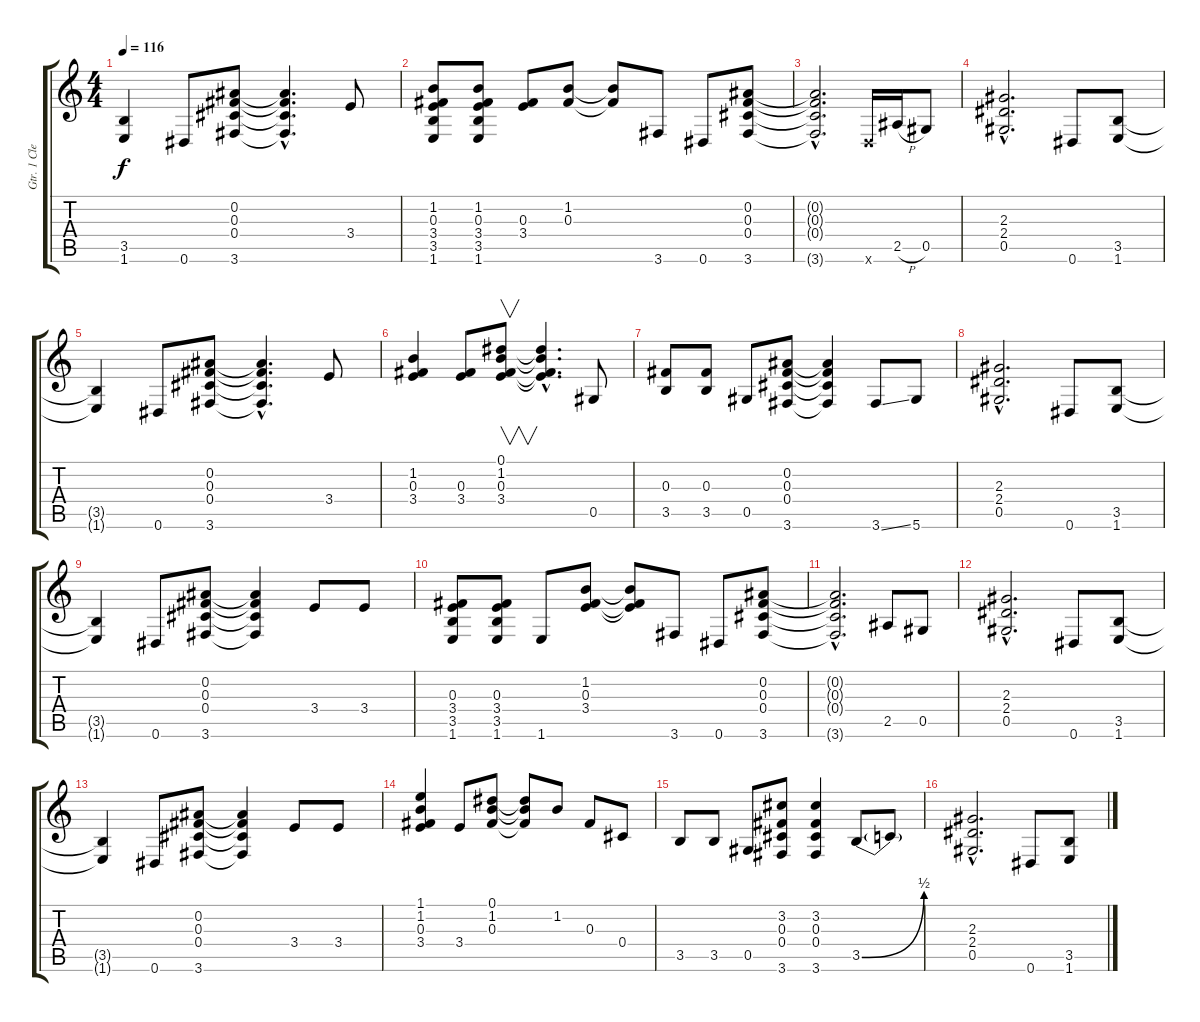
\track ("Gtr. 1 Clean pt. 2" "Gtr. 1 Cle") {instrument acousticguitarsteel}
\staff {score tabs}
\tuning (Eb4 Bb3 Gb3 Db3 Ab2 Eb2) {hide}
\ts (4 4)
\tempo 116
\clef g2
\ks c
(3.5{t} 1.6{t}).4{dy f} 0.6.8 (0.2 0.3 0.4 3.6).8 (0.2{hac t} 0.3{hac t} 0.4{hac t} 3.6{hac t}).4{d} 3.4.8 |
(1.2 0.3 3.4 3.5 1.6).8 (1.2 0.3 3.4 3.5 1.6).8 (0.3 3.4).8 (1.2 0.3).8 (1.2{t} 0.3{t}).8 3.6.8 0.6.8 (0.2 0.3 0.4 3.6).8 |
(0.2{hac t} 0.3{hac t} 0.4{hac t} 3.6{hac t}).2{d} -1.6{x}.16 2.5{h}.16 0.5.8 |
(2.3{hac} 2.4{hac} 0.5{hac}).2{d} 0.6.8 (3.5 1.6).8 |
(3.5{t} 1.6{t}).4 0.6.8 (0.2 0.3 0.4 3.6).8 (0.2{hac t} 0.3{hac t} 0.4{hac t} 3.6{hac t}).4{d} 3.4.8 |
(1.2 0.3 3.4).4 (0.3 3.4).8 (0.1 1.2 0.3 3.4).8{v} (0.1{hac t} 1.2{hac t} 0.3{hac t} 3.4{hac t}).4{d} 0.5.8 |
(0.3 3.5).8 (0.3 3.5).8 0.5.8 (0.2 0.3 0.4 3.6).8 (0.2{t} 0.3{t} 0.4{t} 3.6{t}).4 3.6{ss}.8 5.6.8 |
(2.3{hac} 2.4{hac} 0.5{hac}).2{d} 0.6.8 (3.5 1.6).8 |
(3.5{t} 1.6{t}).4 0.6.8 (0.2 0.3 0.4 3.6).8 (0.2{t} 0.3{t} 0.4{t} 3.6{t}).4 3.4.8 3.4.8 |
(0.3 3.4 3.5 1.6).8 (0.3 3.4 3.5 1.6).8 1.6.8 (1.2 0.3 3.4).8 (1.2{t} 0.3{t} 3.4{t}).8 3.6.8 0.6.8 (0.2 0.3 0.4 3.6).8 |
(0.2{hac t} 0.3{hac t} 0.4{hac t} 3.6{hac t}).2{d} 2.5.8 0.5.8 |
(2.3{hac} 2.4{hac} 0.5{hac}).2{d} 0.6.8 (3.5 1.6).8 |
(3.5{t} 1.6{t}).4 0.6.8 (0.2 0.3 0.4 3.6).8 (0.2{t} 0.3{t} 0.4{t} 3.6{t}).4 3.4.8 3.4.8 |
(1.1 1.2 0.3 3.4).4 3.4.8 (0.1 1.2 0.3).8 (0.1{t} 1.2{t} 0.3{t}).8 1.2.8 0.3.8 0.4.8 |
3.5.8 3.5.8 0.5.8 (3.2 0.3 0.4 3.6).8 (3.2 0.3 0.4 3.6).4 3.5{be (bend 0 0 60 2)}.8 3.5{t}.8 |
(2.3{hac} 2.4{hac} 0.5{hac}).2{d} 0.6.8 (3.5 1.6).8
